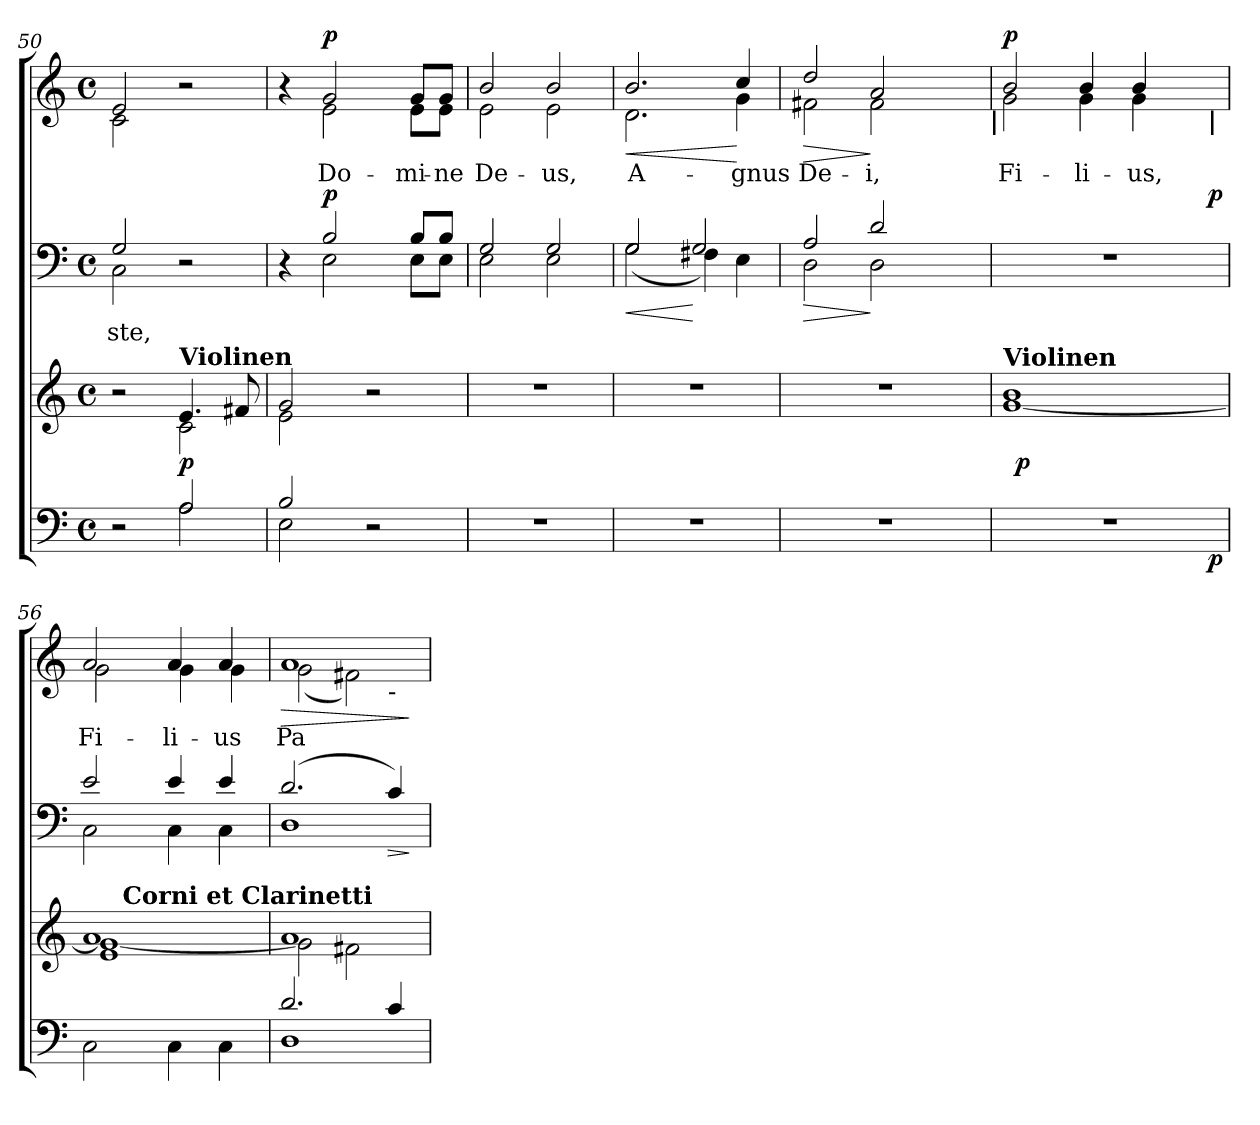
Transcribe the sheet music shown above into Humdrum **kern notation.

**kern	**dynam	**kern	**dynam	**kern	**text	**dynam	**kern	**text	**dynam
*part4	*part4	*part3	*part3	*part2	*part2	*part2	*part1	*part1	*part1
*staff4	*staff4	*staff3	*staff3	*staff2	*staff2	*staff2	*staff1	*staff1	*staff1
*clefF4	*	*clefG2	*	*clefF4	*	*	*clefG2	*	*
*k[]	*	*k[]	*	*k[]	*	*	*k[]	*	*
*C:	*	*C:	*	*C:	*	*	*C:	*	*
*M4/4	*	*M4/4	*	*M4/4	*	*	*M4/4	*	*
*met(c)	*	*met(c)	*	*met(c)	*	*	*met(c)	*	*
=50	=50	=50	=50	=50	=50	=50	=50	=50	=50
*^	*	*^	*	*	*	*	*	*	*
!	!	!	!	!	!	!	!LO:LY:a:color=#000000	!	!	!	!
*	*	*	*	*	*	*^	*	*	*^	*	*
2r	2ryy	.	2r	2ryy	.	2Gi/	2Ci\	-ste,	.	2ei/	2ci\	.	.
!	!	!	!LO:TX:a:B:t=Violinen	!	!	!	!	!	!	!	!	!	!
2Ai/	2Ai\	.	4.ei/	2ci\	p	2r	2ryy	.	.	2r	2ryy	.	.
.	.	.	8f#Xi/	.	.	.	.	.	.	.	.	.	.
!!LO:LB:g=z	!!
=51	=51	=51	=51	=51	=51	=51	=51	=51	=51	=51	=51	=51	=51
2Bi/	2Ei\	.	2gi/	2ei\	.	4r	4ryy	.	.	4r	4ryy	.	.
!	!	!	!	!	!	!	!	!	!	!	!	!LO:LY:b:color=#000000	!
.	.	.	.	.	.	2Bi/	2Ei\	.	p	2gi/	2ei\	-Do-	p
2r	2ryy	.	2r	2ryy	.	.	.	.	.	.	.	.	.
!	!	!	!	!	!	!	!	!	!	!	!	!LO:LY:b:color=#000000	!
.	.	.	.	.	.	8Bi/L	8Ei\L	.	.	8gi/L	8ei\L	-mi-	.
!	!	!	!	!	!	!	!	!	!	!	!	!LO:LY:b:color=#000000	!
.	.	.	.	.	.	8Bi/J	8Ei\J	.	.	8gi/J	8ei\J	-ne	.
*v	*v	*	*	*	*	*	*	*	*	*	*	*	*
*	*	*v	*v	*	*	*	*	*	*	*	*	*
=52	=52	=52	=52	=52	=52	=52	=52	=52	=52	=52	=52
!	!	!	!	!	!	!	!	!	!	!LO:LY:b:color=#000000	!
1r	.	1r	.	2Gi/	2Ei\	.	.	2bi/	2ei\	De-	.
!	!	!	!	!	!	!	!	!	!	!LO:LY:b:color=#000000	!
.	.	.	.	2Gi/	2Ei\	.	.	2bi/	2ei\	-us,	.
=53	=53	=53	=53	=53	=53	=53	=53	=53	=53	=53	=53
!	!	!	!	!	!	!	!LO:HP:b	!	!	!	!
!	!	!	!	!	!	!	!	!	!	!LO:LY:b:color=#000000	!LO:HP:b
1r	.	1r	.	2Gi/	(2Gi\	.	<	2.bi/	2.di\	A-	<
.	.	.	.	2Gi/	4F#Xi\)	.	[	.	.	.	.
!	!	!	!	!	!	!	!	!	!	!LO:LY:b:color=#000000	!
.	.	.	.	.	4Ei\	.	.	4cci/	4gi\	-gnus	[
=54	=54	=54	=54	=54	=54	=54	=54	=54	=54	=54	=54
!	!	!	!	!	!	!	!LO:HP:b	!	!	!	!
*	*	*	*	*	*	*	*	*v	*v	*	*
*	*	*	*	*	*	*	*	*^	*	*
!	!	!	!	!	!	!	!	!	!	!LO:LY:b:color=#000000	!LO:HP:b
*	*	*	*	*	*	*	*	*	*^	*	*
1r	.	1r	.	2Ai/	2Di\	.	>	2ddi/	2f#Xi\	2ryy	De-	>
!	!	!	!	!	!	!	!	!	!	!	!LO:LY:b:color=#000000	!
.	.	.	.	2di/	2Di\	.	]	2ai/	2f#i\	4ryy	-i,	]
.	.	.	.	.	.	.	.	.	.	8ryy	.	.
.	.	.	.	.	.	.	.	.	.	16ryy	.	.
.	.	.	.	.	.	.	.	.	.	32ryy	.	.
.	.	.	.	.	.	.	.	.	.	64ryy	.	.
.	.	.	.	.	.	.	.	.	.	128...ryy	.	.
!	!	!	!	!	!	!	!	!	!	!LO:TX:b:B:t=|	!	!
.	.	.	.	.	.	.	.	.	.	1024ryy	.	.
=55	=55	=55	=55	=55	=55	=55	=55	=55	=55	=55	=55	=55
*	*	*^	*	*	*	*	*	*	*	*	*	*
!	!	!LO:TX:a:B:t=Violinen	!	!	!	!	!	!	!	!	!	!	!
!	!	!	!	!	!	!	!	!	!	!	!	!LO:LY:b:color=#000000	!
*^	*	*	*^	*	*	*	*	*	*	*	*	*	*
1r	2ryy	.	1bi	[<1gi	32ryy	.	1r	2ryy	.	.	2bi/	2gi\	2ryy	Fi-	p
.	.	.	.	.	2ryy	p	.	.	.	.	.	.	.	.	.
!	!	!	!	!	!	!	!	!	!	!	!	!	!	!LO:LY:b:color=#000000	!
.	4ryy	.	.	.	.	.	.	4ryy	.	.	4bi/	4gi\	4ryy	-li-	.
.	.	.	.	.	4...ryy	.	.	.	.	.	.	.	.	.	.
!	!	!	!	!	!	!	!	!	!	!	!	!	!	!LO:LY:b:color=#000000	!
.	8ryy	.	.	.	.	.	.	8ryy	.	.	4bi/	4gi\	8ryy	-us,	.
.	16ryy	.	.	.	.	.	.	16ryy	.	.	.	.	16ryy	.	.
.	32ryy	.	.	.	.	.	.	32ryy	.	.	.	.	32ryy	.	.
.	64ryy	.	.	.	.	.	.	64ryy	.	.	.	.	64ryy	.	.
.	128...ryy	.	.	.	.	.	.	128...ryy	.	.	.	.	128...ryy	.	.
!	!	!	!	!	!	!	!	!	!	!	!	!	!LO:TX:b:B:t=|	!	!
.	1024ryy	p	.	.	.	.	.	1024ryy	.	p	.	.	1024ryy	.	.
*v	*v	*	*	*	*	*	*	*	*	*	*v	*v	*v	*	*
=56	=56	=56	=56	=56	=56	=56	=56	=56	=56	=56	=56	=56
*^	*	*	*	*	*	*	*	*	*	*^	*	*
*	*	*	*	*	*	*	*	*	*	*	*	*^	*	*
!	!	!	!	!	!	!	!	!	!	!	!	!	!	!LO:LY:b:color=#000000	!
*v	*v	*	*	*	*	*	*	*	*	*	*	*v	*v	*	*
2Ci\	.	1ai	1ei 1gi_<	8..ryy	.	2ei/	2Ci\	.	.	2ai/	2gi\	Fi-	.
!	!	!	!	!LO:TX:a:B:t=Corni et Clarinetti	!	!	!	!	!	!	!	!	!
.	.	.	.	2ryy	.	.	.	.	.	.	.	.	.
!	!	!	!	!	!	!	!	!	!	!	!	!LO:LY:b:color=#000000	!
4Ci\	.	.	.	.	.	4ei/	4Ci\	.	.	4ai/	4gi\	-li-	.
.	.	.	.	4ryy	.	.	.	.	.	.	.	.	.
!	!	!	!	!	!	!	!	!	!	!	!	!LO:LY:b:color=#000000	!
4Ci\	.	.	.	.	.	4ei/	4Ci\	.	.	4ai/	4gi\	-us	.
.	.	.	.	32ryy	.	.	.	.	.	.	.	.	.
*	*	*	*v	*v	*	*	*	*	*	*v	*v	*	*
=57	=57	=57	=57	=57	=57	=57	=57	=57	=57	=57	=57
*^	*	*	*	*	*	*	*	*	*	*	*
*	*	*	*	*^	*	*	*	*	*	*^	*	*
!	!	!	!	!	!	!	!	!	!	!	!	!	!LO:LY:b:color=#000000	!LO:HP:b
*	*	*	*	*v	*v	*	*	*	*	*	*	*^	*	*
2.di/	1Di	.	1ai	2gi\]	.	(2.di/	1Di	.	.	1ai	(2gi\	2.ryy	Pa-	>
.	.	.	.	2f#Xi\	.	.	.	.	.	.	2f#Xi\)	.	.	.
!	!	!	!	!	!	!	!	!	!	!	!	!LO:TX:b:t=-	!	!
!	!	!	!	!	!	!	!	!	!LO:HP:b	!	!	!	!	!
4ci/	.	.	.	.	.	4ci/)	.	.	>	.	.	4ryy	.	.
*v	*v	*	*	*	*	*v	*v	*	*	*	*	*	*	*
*	*	*v	*v	*	*	*	*	*	*	*	*	*
.	.	.	.	.	.	]	.	.	.	.	]
*	*	*	*	*	*	*	*v	*v	*v	*	*
=	=	=	=	=	=	=	=	=	=
*-	*-	*-	*-	*-	*-	*-	*-	*-	*-
